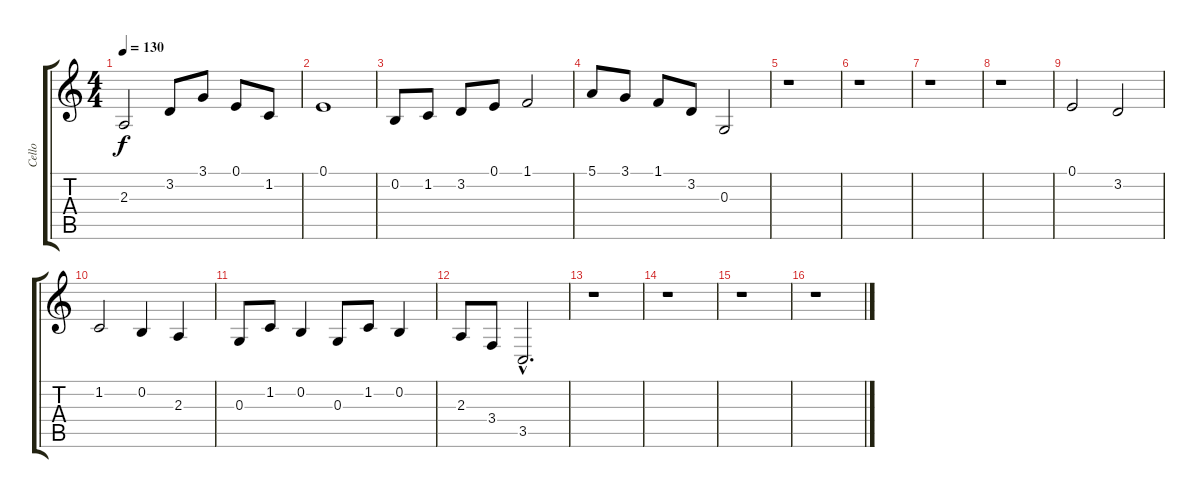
\track ("Cello" "Cello") {instrument cello}
\staff {score tabs}
\tuning (E4 B3 G3 D3 A2 E2) {hide}
\ts (4 4)
\tempo 130
\clef g2
\ks c
2.3.2{dy f} 3.2.8 3.1.8 0.1.8 1.2.8 |
0.1.1 |
0.2.8 1.2.8 3.2.8 0.1.8 1.1.2 |
5.1.8 3.1.8 1.1.8 3.2.8 0.3.2 |
r.1 |
r.1 |
r.1 |
r.1 |
0.1.2 3.2.2 |
1.2.2 0.2.4 2.3.4 |
0.3.8 1.2.8 0.2.4 0.3.8 1.2.8 0.2.4 |
2.3.8 3.4.8 3.5{hac}.2{d} |
r.1 |
r.1 |
r.1 |
r.1
